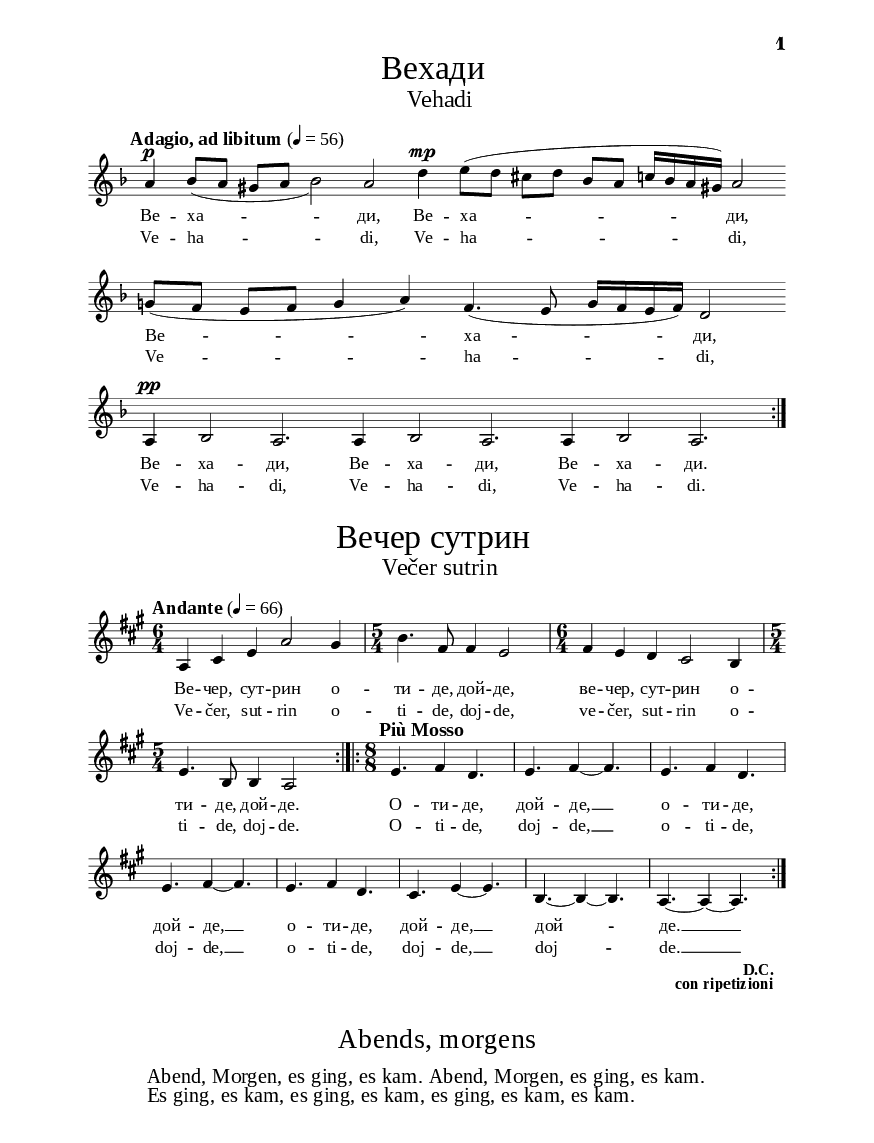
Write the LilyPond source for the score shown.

\version "2.24.3"

% include paper part and global functions
\include "include/globals.ily"

\bookpart {
  \label #'ref083_1
  \tocItem \markup "Вехади – Vehadi"
  \include "include/bookpart-paper.ily"
  \score {
    \include "include/score-layout.ily"

    \new Voice \absolute {
      \clef treble
      \key d \minor
      \tempoFunc "Adagio, ad libitum" 4 "56"
      \override Staff.BarLine.gap = 0.5
      \autoBeamOff
      \omit Score.TimeSignature
      \cadenzaOn % allows custom bar lines

      \slurDown a'4^\p bes'8 [ ( a'] gis' [a'] bes'2 ) \slurNeutral  a' d''4^\mp   e''8 ( [d''] cis'' [d''] bes' [a'] c''16 [bes' a' gis'!] ) a'2   \break

      \time 10/4 g'8 ([ f'] e' [f'] g'4 a' ) f'4. ( e'8 g'16 [f' e' f'] ) d'2 \break

      a4^\pp  bes2 a2. a4  bes2 a2. a4  bes2 a2. \bar ":|." \break
    }

    \addlyrics {
      Ве -- ха -- ди, Ве -- ха -- ди, Ве -- ха -- ди,
      Ве -- ха -- ди, Ве -- ха -- ди, Ве -- ха -- ди.
    }
    \addlyrics {
      Ve -- ha -- di, Ve -- ha -- di, Ve -- ha -- di,
      Ve -- ha -- di, Ve -- ha -- di, Ve -- ha -- di.
    }
    \header {
      title = \titleFunc "Вехади "" Vehadi"
    }

    \midi{}

  } % score
  %

  \markup \empty-two

  \include "include/bookpart-paper.ily"
  \label #'ref083_2
  \tocItem \markup "Вечер сутрин – Večer sutrin"
  \score {
    \include "include/score-layout.ily"

    \new Voice \absolute {
      \clef treble
      \key a \major
      \time 6/4
      \tempoFunc "Andante" 4 "66"
      \autoBeamOff

      a4 cis' e' a'2 gis'4 |  \time 5/4  b'4. fis'8 fis'4 e'2 | \time 6/4  fis'4 e' d' cis'2 b4 \break |

      \time 5/4  e'4. b8 b4 a2 | \bar ":|.|:" \time 8/8 \tempo  "   Più Mosso"

      e'4. fis'4 d'4. | e'4. fis'4 ~ fis'4. | e'4. fis'4 d'4. \break |

      e'4. fis'4 ~ fis'4. |e'4. fis'4 d'4. | cis'4. e'4 ~ e'4. | b4. ~ b4 ~ b4. | a4. ~ a4 ~ a4. | \bar ":|."


    }

    \addlyrics {
      Ве -- чер,
      сут -- рин о -- ти -- де, дой -- де, ве -- чер,
      сут -- рин о -- ти -- де, дой -- де. О -- ти --
      де, дой -- де, __ о -- ти -- де, дой -- де, __ о -- ти
      -- де, дой -- де, __ дой -- де. __}

      \addlyrics {
        Ve -- čer,
        sut -- rin o -- ti -- de, doj -- de, ve -- čer,
        sut -- rin o -- ti -- de, doj -- de. O -- ti --
        de, doj -- de, __ o -- ti -- de, doj -- de, __ o -- ti
        -- de, doj -- de, __ doj -- de. __}
        \header {
          title = \titleFunc "Вечер сутрин "" Večer sutrin"
        }

        \midi{}

      } % score

      \markup \empty-one
      \markup \dc-two "D.C." "con ripetizioni"


      \markup \empty-two
      % include foreign translation(s) of the song
      \version "2.24.4"

\markup \fill-line { \fontsize #deTitleFontSize "Abends, morgens" }

\markup \null
\markup \null

\markup \abs-fontsize #10 {
\hspace #5
  \override #`(baseline-skip . ,deCoupletBaselineSkip)
  \column {

    \line { "   " Abend, Morgen, es ging, es kam. Abend, Morgen, es ging, es kam.}
    \line { "   " Es ging, es kam, es ging, es kam, es ging, es kam, es kam.}

  }
}




    } % bookpart
